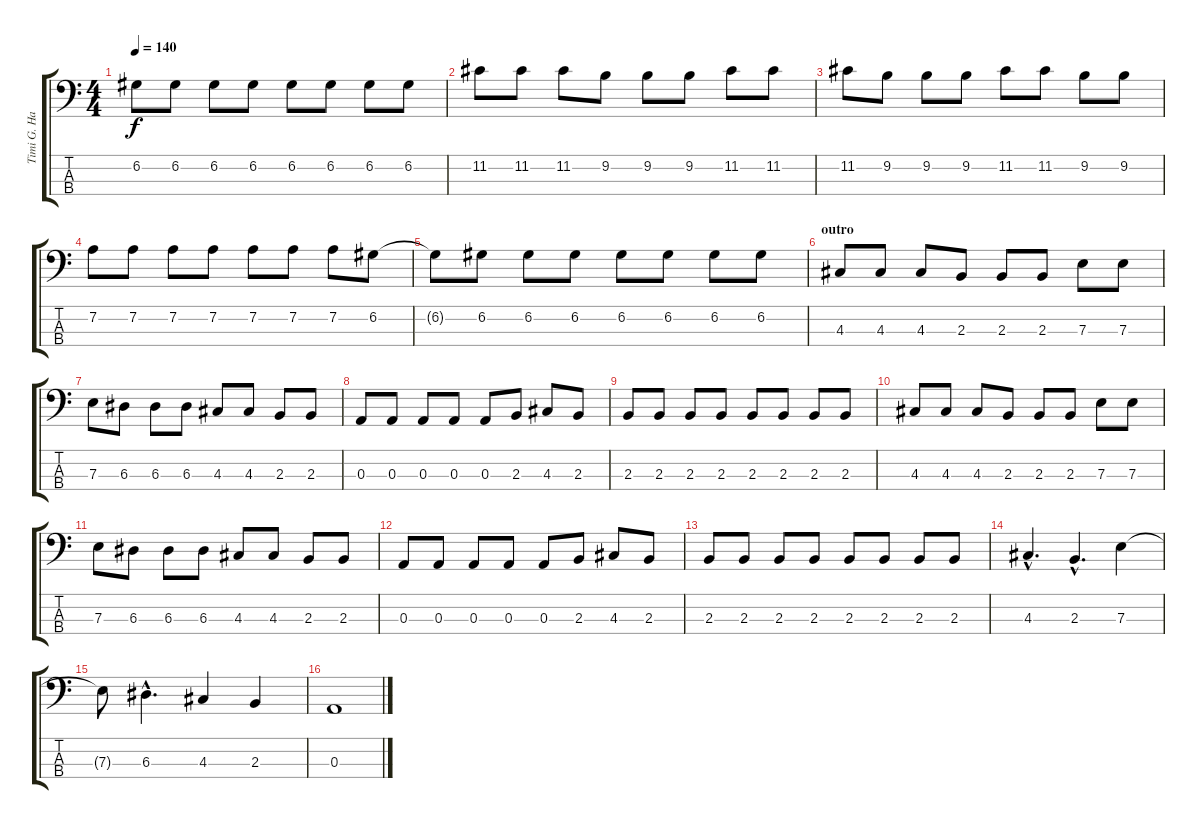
\track ("Timi G. Hansen" "Timi G. Ha") {instrument electricbasspick}
\staff {score tabs}
\tuning (G2 D2 A1 E1) {hide}
\ts (4 4)
\tempo 140
\clef f4
\ks c
6.2{t}.8{dy f} 6.2.8 6.2.8 6.2.8 6.2.8 6.2.8 6.2.8 6.2.8 |
11.2.8 11.2.8 11.2.8 9.2.8 9.2.8 9.2.8 11.2.8 11.2.8 |
11.2.8 9.2.8 9.2.8 9.2.8 11.2.8 11.2.8 9.2.8 9.2.8 |
7.2.8 7.2.8 7.2.8 7.2.8 7.2.8 7.2.8 7.2.8 6.2.8 |
6.2{t}.8 6.2.8 6.2.8 6.2.8 6.2.8 6.2.8 6.2.8 6.2.8 |
\section ("" "outro")
4.3.8 4.3.8 4.3.8 2.3.8 2.3.8 2.3.8 7.3.8 7.3.8 |
7.3.8 6.3.8 6.3.8 6.3.8 4.3.8 4.3.8 2.3.8 2.3.8 |
0.3.8 0.3.8 0.3.8 0.3.8 0.3.8 2.3.8 4.3.8 2.3.8 |
2.3.8 2.3.8 2.3.8 2.3.8 2.3.8 2.3.8 2.3.8 2.3.8 |
4.3.8 4.3.8 4.3.8 2.3.8 2.3.8 2.3.8 7.3.8 7.3.8 |
7.3.8 6.3.8 6.3.8 6.3.8 4.3.8 4.3.8 2.3.8 2.3.8 |
0.3.8 0.3.8 0.3.8 0.3.8 0.3.8 2.3.8 4.3.8 2.3.8 |
2.3.8 2.3.8 2.3.8 2.3.8 2.3.8 2.3.8 2.3.8 2.3.8 |
4.3{hac}.4{d} 2.3{hac}.4{d} 7.3.4 |
7.3{t}.8 6.3{hac}.4{d} 4.3.4 2.3.4 |
0.3.1
